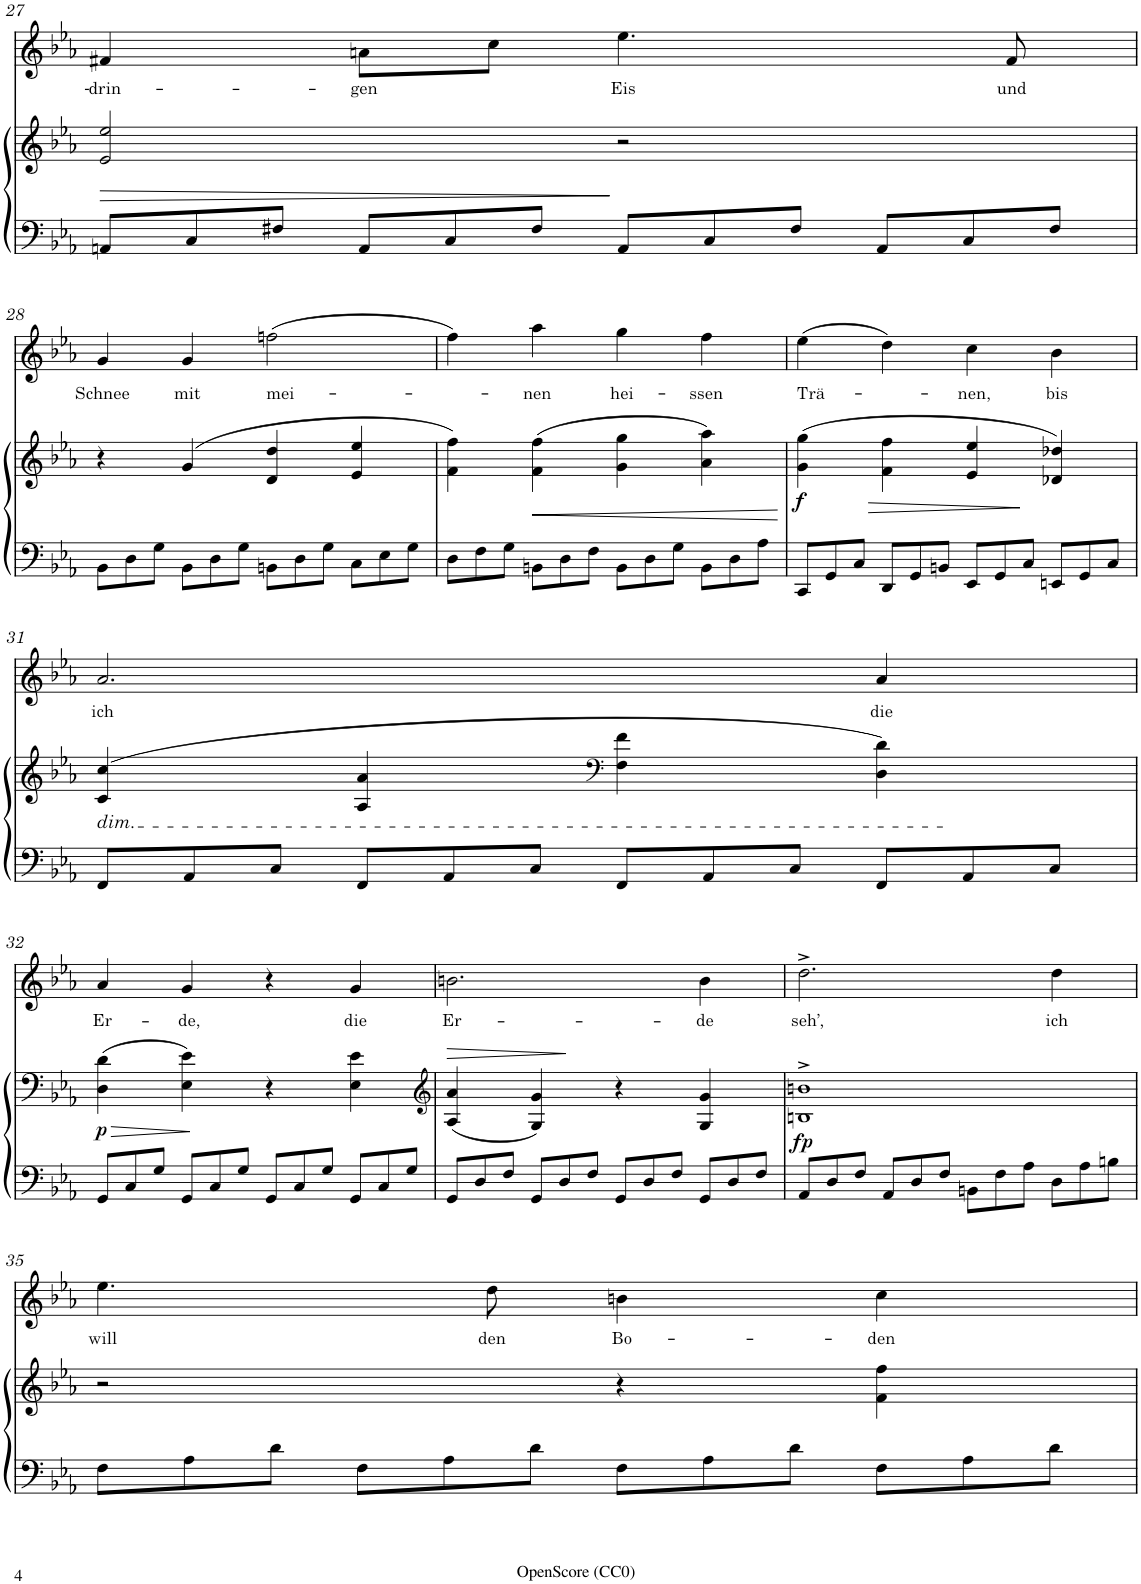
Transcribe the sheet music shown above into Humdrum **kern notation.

**kern	**kern	**dynam	**kern	**text
*part2	*part2	*part2	*part1	*part1
*staff3	*staff2	*staff2/3	*staff1	*staff1
*I"Pianoforte	*	*	*I"Singstimme Voice	*
*I'Pno	*	*	*	*
!!LO:PB:g=z
*clefF4	*clefG2	*	*clefG2	*
*k[b-e-a-]	*k[b-e-a-]	*	*k[b-e-a-]	*
*M4/4	*M4/4	*	*M4/4	*
*met(c)	*met(c)	*	*met(c)	*
*Xtuplet	*	*	*	*
=27	=27	=27	=27	=27
!	!	!LO:HP:b	!	!LO:LY:b
12AAn/L	2e-/ 2ee-/	>	4f#X/	drin-
12C/	.	.	.	.
12F#X/J	.	.	.	.
!	!	!	!	!LO:LY:b
12AA/L	.	.	8an\L	-gen
12C/	.	.	.	.
.	.	.	8cc\J	.
12F#/J	.	.	.	.
!	!	!	!	!LO:LY:b
12AA/L	2r	]	4.ee-\	Eis
12C/	.	.	.	.
12F#/J	.	.	.	.
12AA/L	.	.	.	.
12C/	.	.	.	.
!	!	!	!	!LO:LY:b
.	.	.	8f#/	und
12F#/J	.	.	.	.
!!LO:LB:g=z
=28	=28	=28	=28	=28
!	!	!	!	!LO:LY:b
12BB-\L	4r	.	4g/	Schnee
12D\	.	.	.	.
12G\J	.	.	.	.
!	!	!	!	!LO:LY:b
12BB-\L	(>4g/	.	4g/	mit
12D\	.	.	.	.
12G\J	.	.	.	.
!	!	!	!	!LO:LY:b
12BBn\L	4d/ 4dd/	.	(2ffn\	mei-
12D\	.	.	.	.
12G\J	.	.	.	.
12C\L	4e-/ 4ee-/	.	.	.
12E-\	.	.	.	.
12G\J	.	.	.	.
=29	=29	=29	=29	=29
12D\L	4f\ 4ff\)	.	4ff\)	.
12F\	.	.	.	.
12G\J	.	.	.	.
!	!	!LO:HP:b	!	!LO:LY:b
12BBn\L	(4f\ 4ff\	<	4aa-\	-nen
12D\	.	.	.	.
12F\J	.	.	.	.
!	!	!	!	!LO:LY:b
12BB\L	4g\ 4gg\	.	4gg\	hei-
12D\	.	.	.	.
12G\J	.	.	.	.
!	!	!	!	!LO:LY:b
12BB\L	4a-\ 4aa-\)	.	4ff\	-ssen
12D\	.	.	.	.
12A-\J	.	.	.	.
.	.	[	.	.
=30	=30	=30	=30	=30
!	!	!LO:DY:a=2	!	!LO:LY:b
12CC/L	(4g\ 4gg\	f	(4ee-\	Trä-
12GG/	.	.	.	.
12C/J	.	.	.	.
!	!	!LO:HP:b	!	!
12DD/L	4f\ 4ff\	>	4dd\)	.
12GG/	.	.	.	.
12BBn/J	.	.	.	.
!	!	!	!	!LO:LY:b
12EE-/L	4e-/ 4ee-/	.	4cc\	-nen,
12GG/	.	.	.	.
12C/J	.	.	.	.
!	!	!	!	!LO:LY:b
12EEn/L	4d-X/ 4dd-X/)	]	4b-\	bis
12GG/	.	.	.	.
12C/J	.	.	.	.
!!LO:LB:g=z
=31	=31	=31	=31	=31
!	!LO:TX:b:i:t=dim.	!	!	!
!	!	!	!	!LO:LY:b
12FF/L	(4c/ 4cc/	.	2.a-/	ich
12AA-/	.	.	.	.
12C/J	.	.	.	.
12FF/L	4A-/ 4a-/	.	.	.
12AA-/	.	.	.	.
12C/J	.	.	.	.
*	*clefF4	*	*	*
12FF/L	4F\ 4f\	.	.	.
12AA-/	.	.	.	.
12C/J	.	.	.	.
!	!	!	!	!LO:LY:b
12FF/L	4D\ 4d\)	.	4a-/	die
12AA-/	.	.	.	.
12C/J	.	.	.	.
!!LO:LB:g=z
=32	=32	=32	=32	=32
!	!	!LO:HP:b	!	!LO:LY:b
!	!	!LO:DY:n=1:b	!	!
12GG/L	(4D\ 4d\	> p	4a-/	Er-
12C/	.	.	.	.
12G/J	.	.	.	.
!	!	!	!	!LO:LY:b
12GG/L	4E-\ 4e-\)	]	4g/	-de,
12C/	.	.	.	.
12G/J	.	.	.	.
12GG/L	4r	.	4r	.
12C/	.	.	.	.
12G/J	.	.	.	.
!	!	!	!	!LO:LY:b
12GG/L	4E-\ 4e-\	.	4g/	die
12C/	.	.	.	.
12G/J	.	.	.	.
=33	=33	=33	=33	=33
*	*clefG2	*	*	*
!	!	!LO:HP:b	!	!LO:LY:b
12GG/L	(4A-/ 4a-/	>	2.bn\	Er-
12D/	.	.	.	.
12F/J	.	.	.	.
12GG/L	4G/ 4g/)	.	.	.
12D/	.	.	.	.
12F/J	.	.	.	.
12GG/L	4r	]	.	.
12D/	.	.	.	.
12F/J	.	.	.	.
!	!	!	!	!LO:LY:b
12GG/L	4G/ 4g/	.	4b\	-de
12D/	.	.	.	.
12F/J	.	.	.	.
=34	=34	=34	=34	=34
!	!	!LO:DY:a=2	!	!LO:LY:b
12AA-/L	1Bn^> 1bn^>	fp	2.dd^\	seh’,
12D/	.	.	.	.
12F/J	.	.	.	.
12AA-/L	.	.	.	.
12D/	.	.	.	.
12F/J	.	.	.	.
12BBn\L	.	.	.	.
12F\	.	.	.	.
12A-\J	.	.	.	.
!	!	!	!	!LO:LY:b
12D\L	.	.	4dd\	ich
12A-\	.	.	.	.
12Bn\J	.	.	.	.
!!LO:LB:g=z
=35	=35	=35	=35	=35
!	!	!	!	!LO:LY:b
12F\L	2r	.	4.ee-\	will
12A-\	.	.	.	.
12d\J	.	.	.	.
12F\L	.	.	.	.
12A-\	.	.	.	.
!	!	!	!	!LO:LY:b
.	.	.	8dd\	den
12d\J	.	.	.	.
!	!	!	!	!LO:LY:b
12F\L	4r	.	4bn\	Bo-
12A-\	.	.	.	.
12d\J	.	.	.	.
!	!	!	!	!LO:LY:b
12F\L	4f\ 4ff\	.	4cc\	-den
12A-\	.	.	.	.
12d\J	.	.	.	.
=	=	=	=	=
*-	*-	*-	*-	*-
